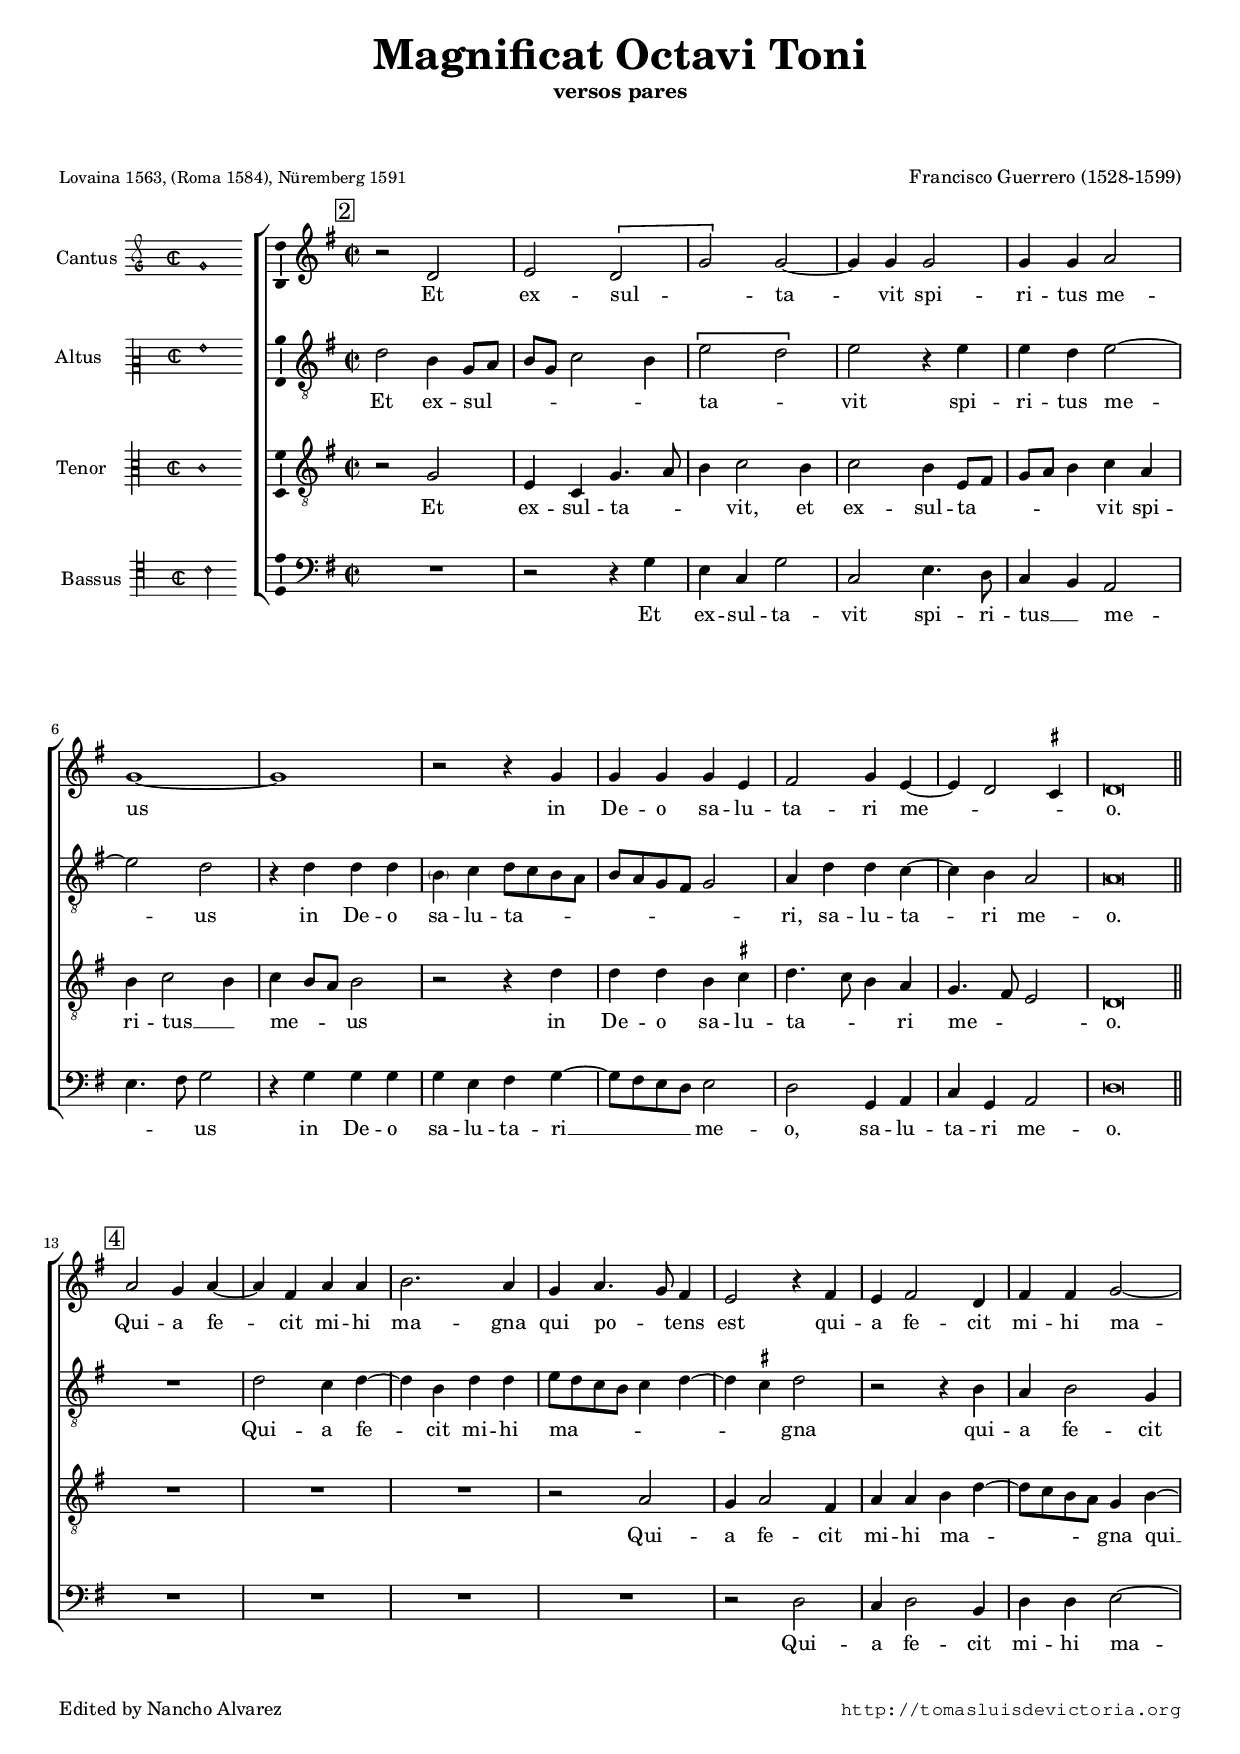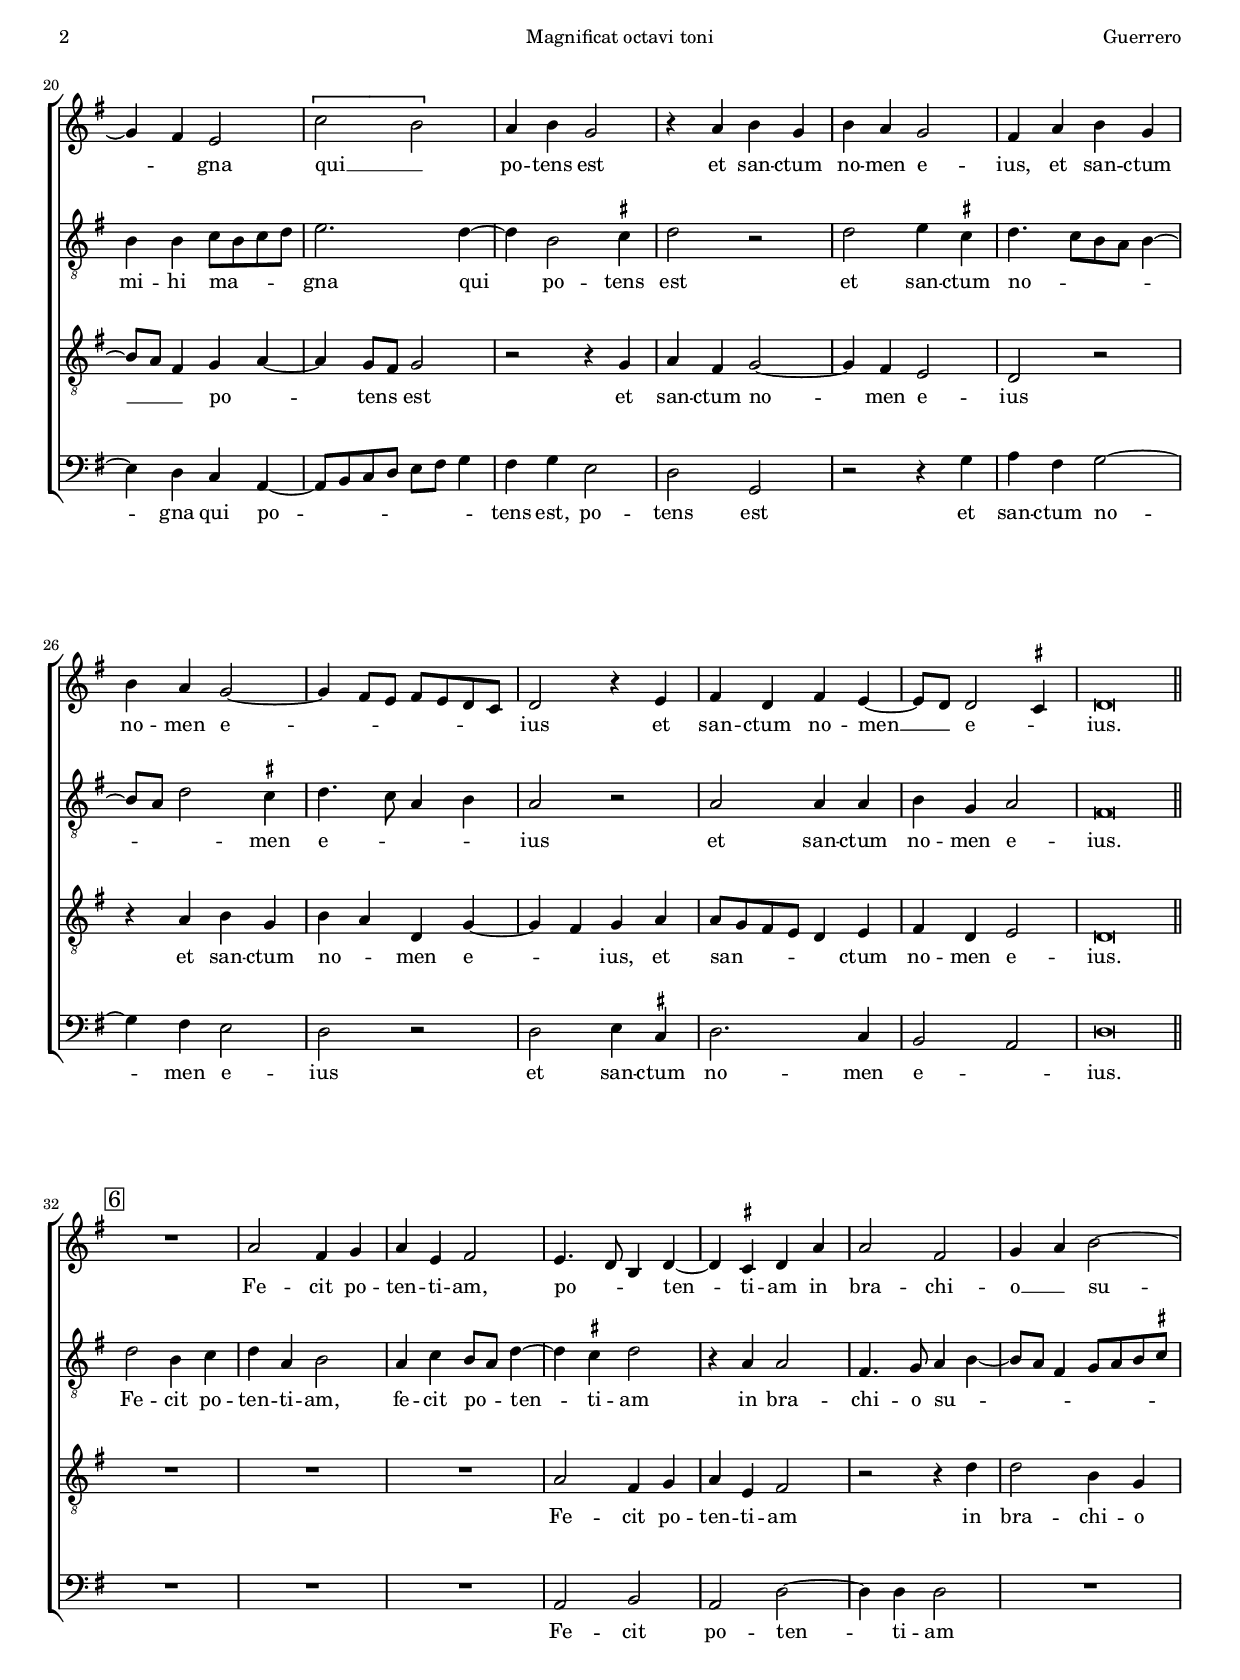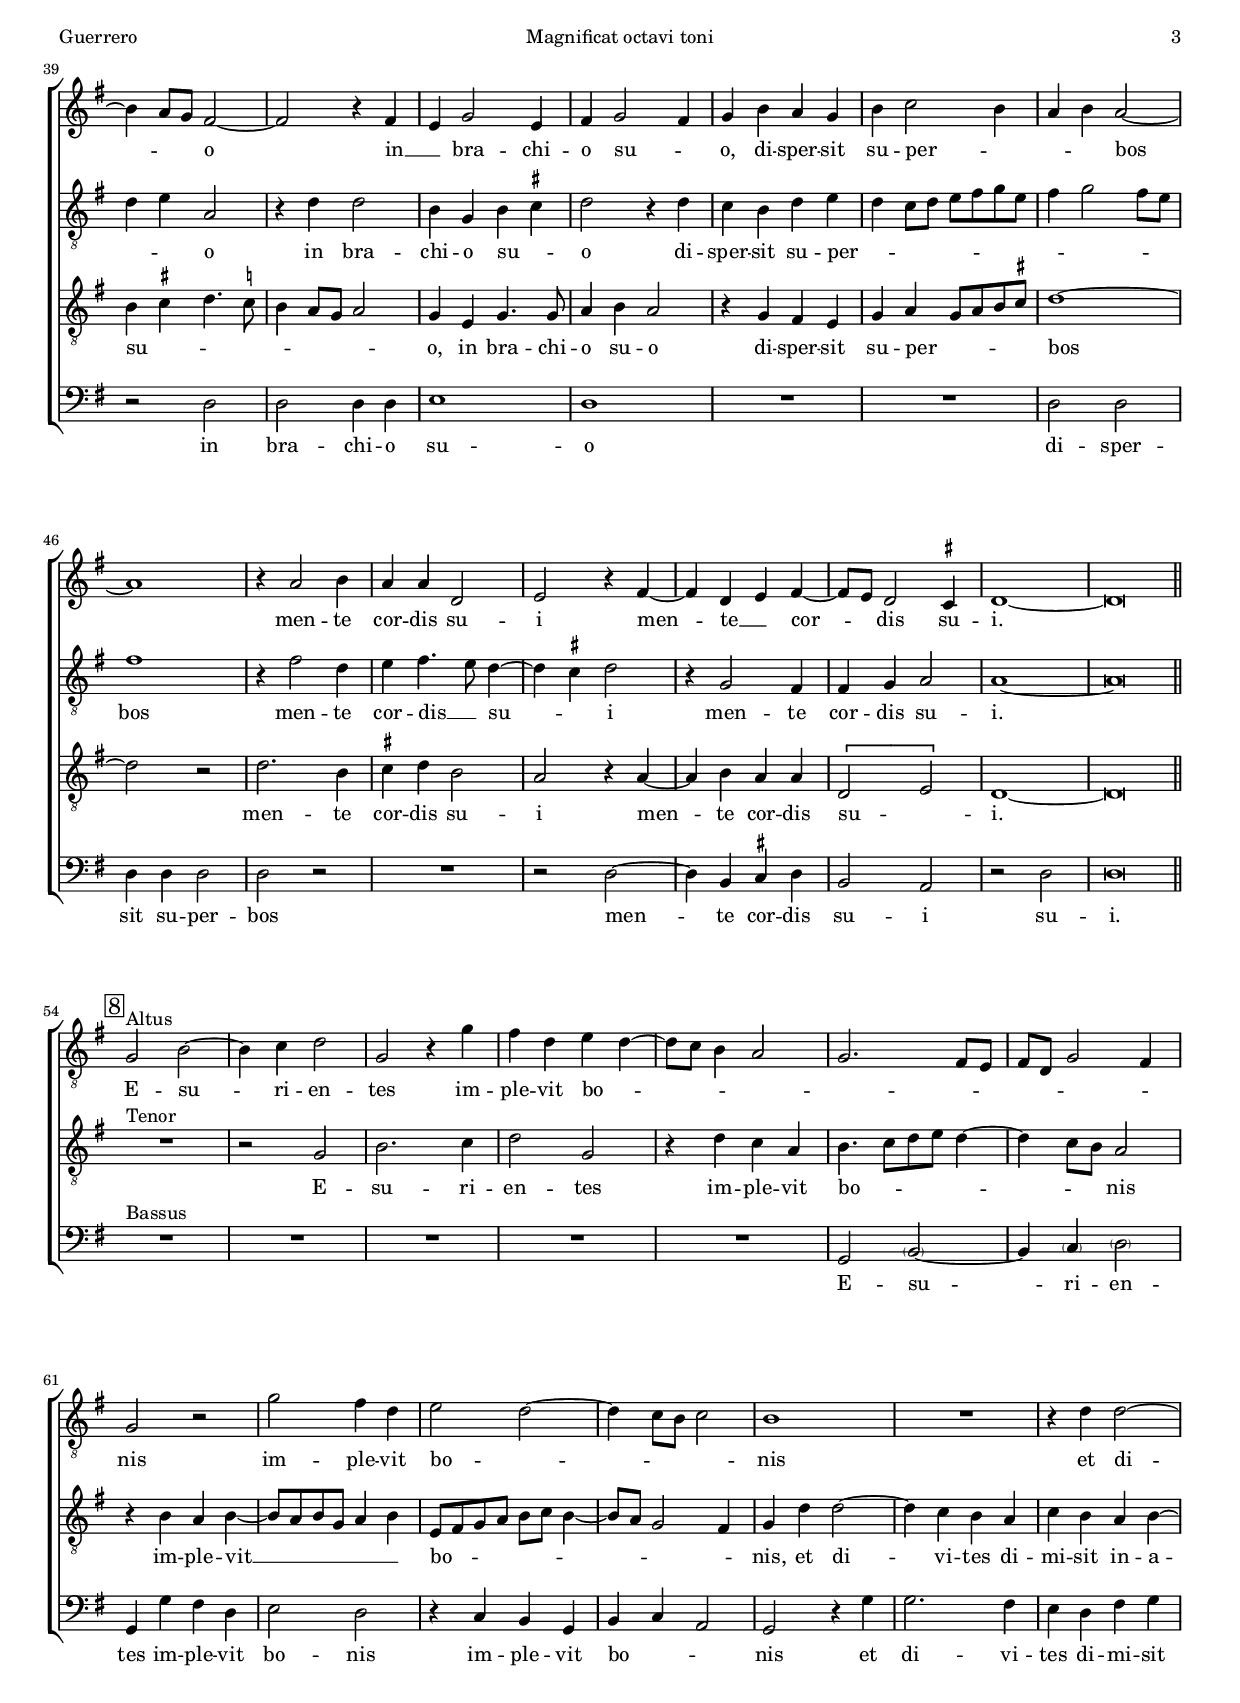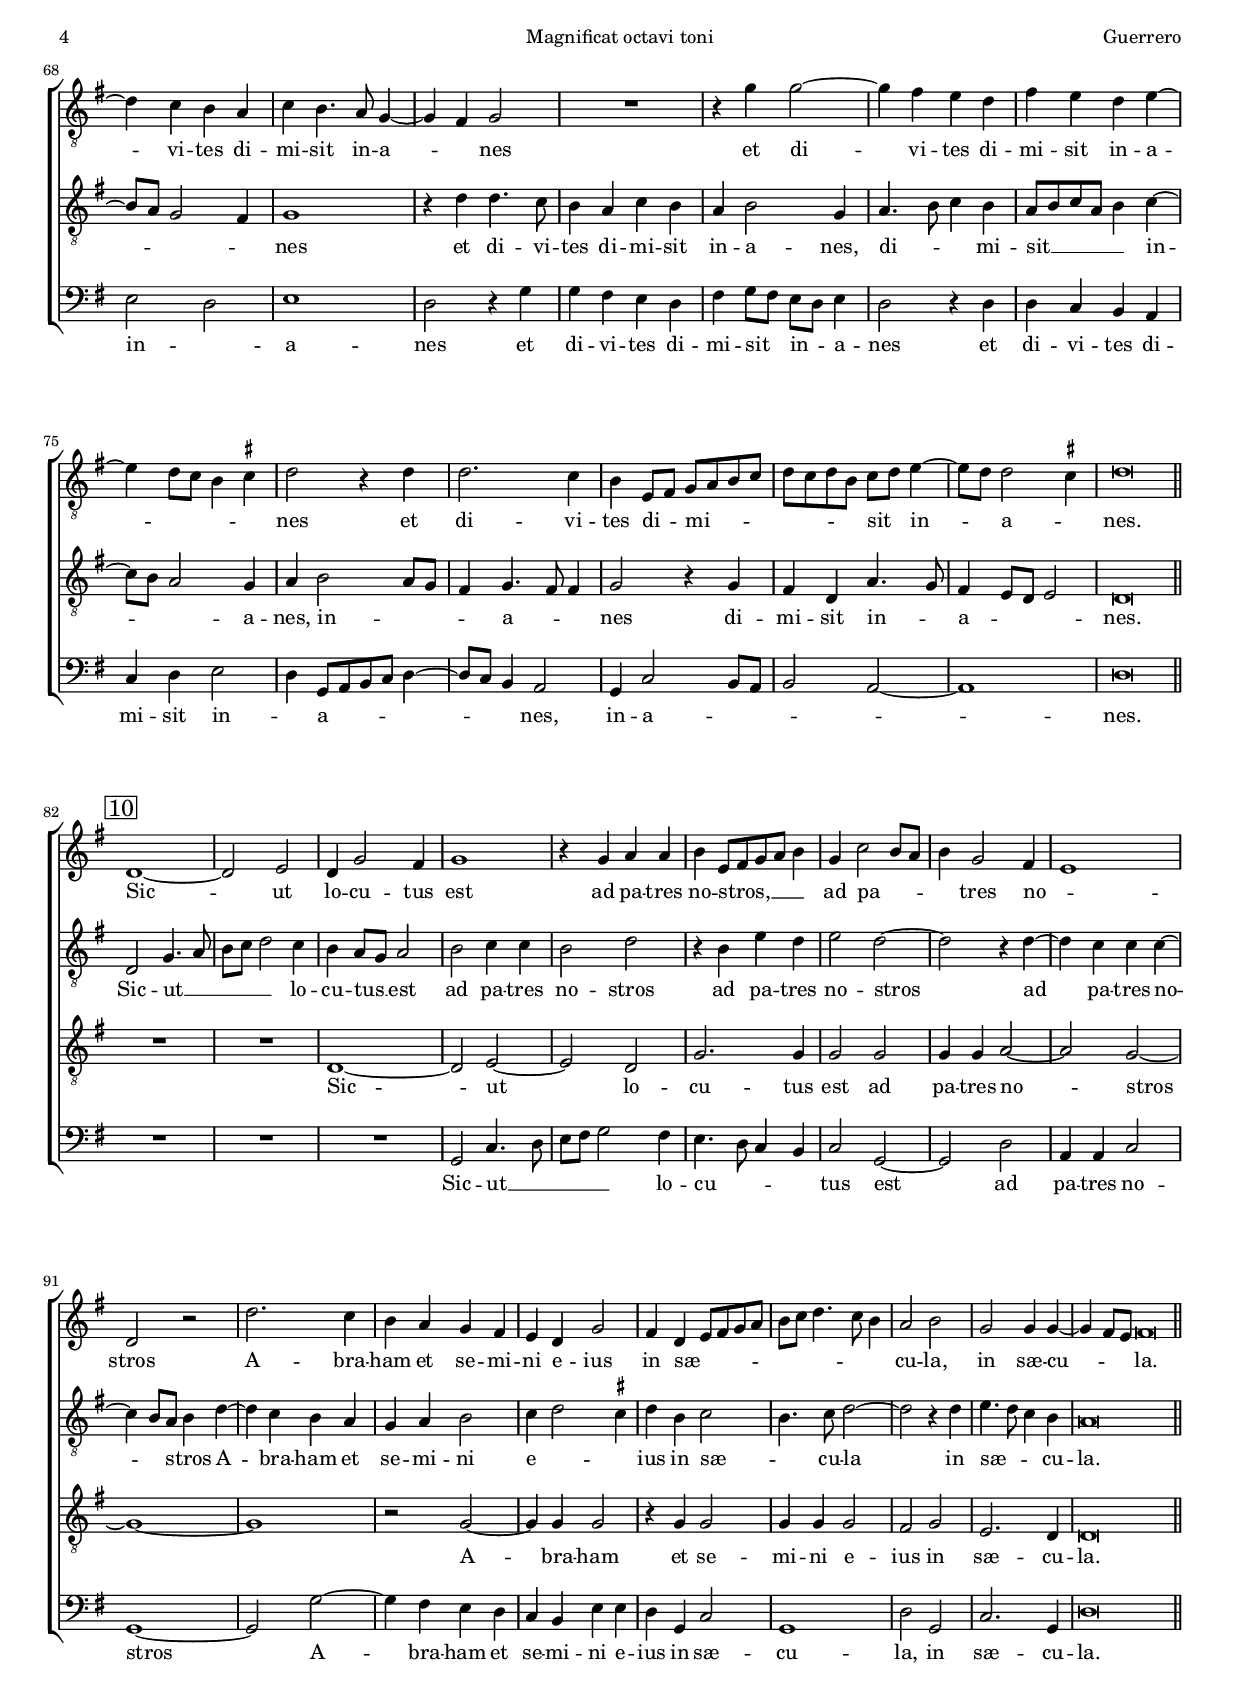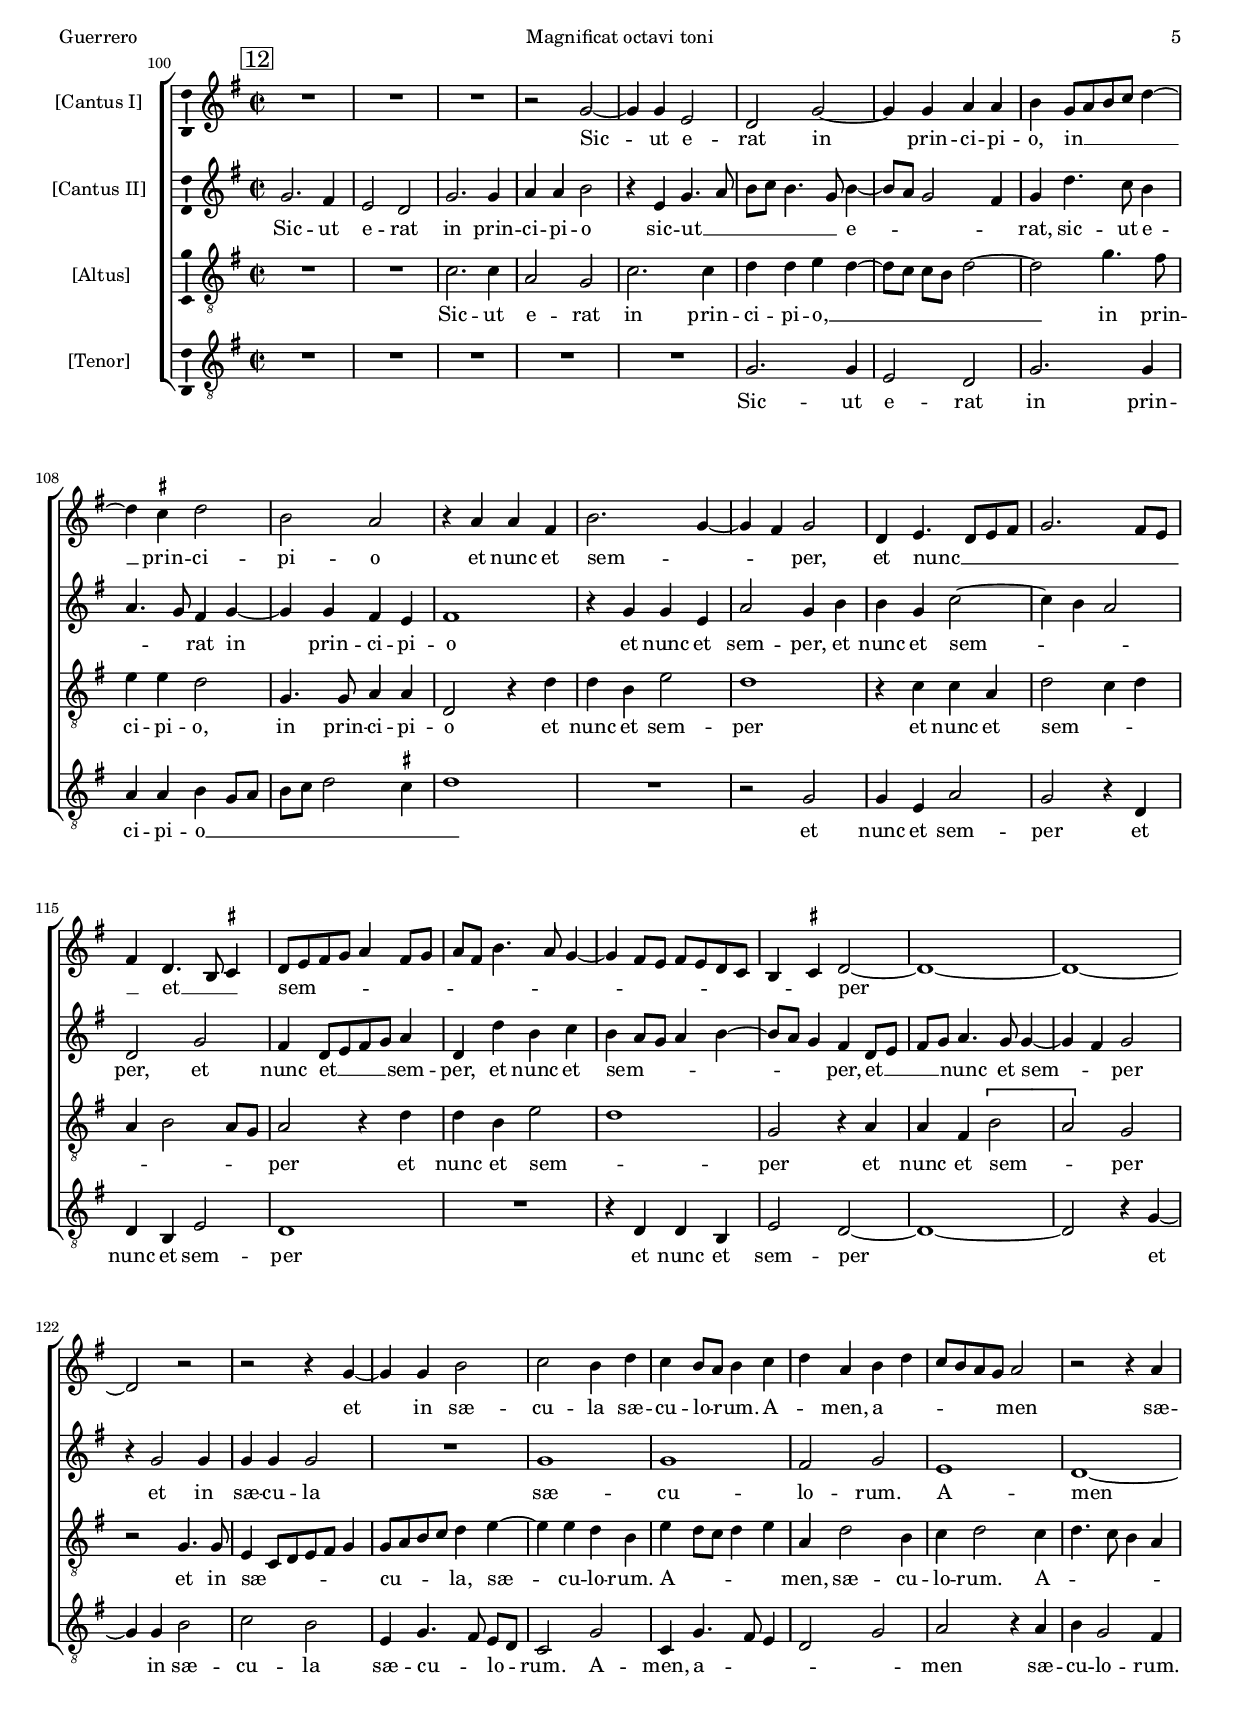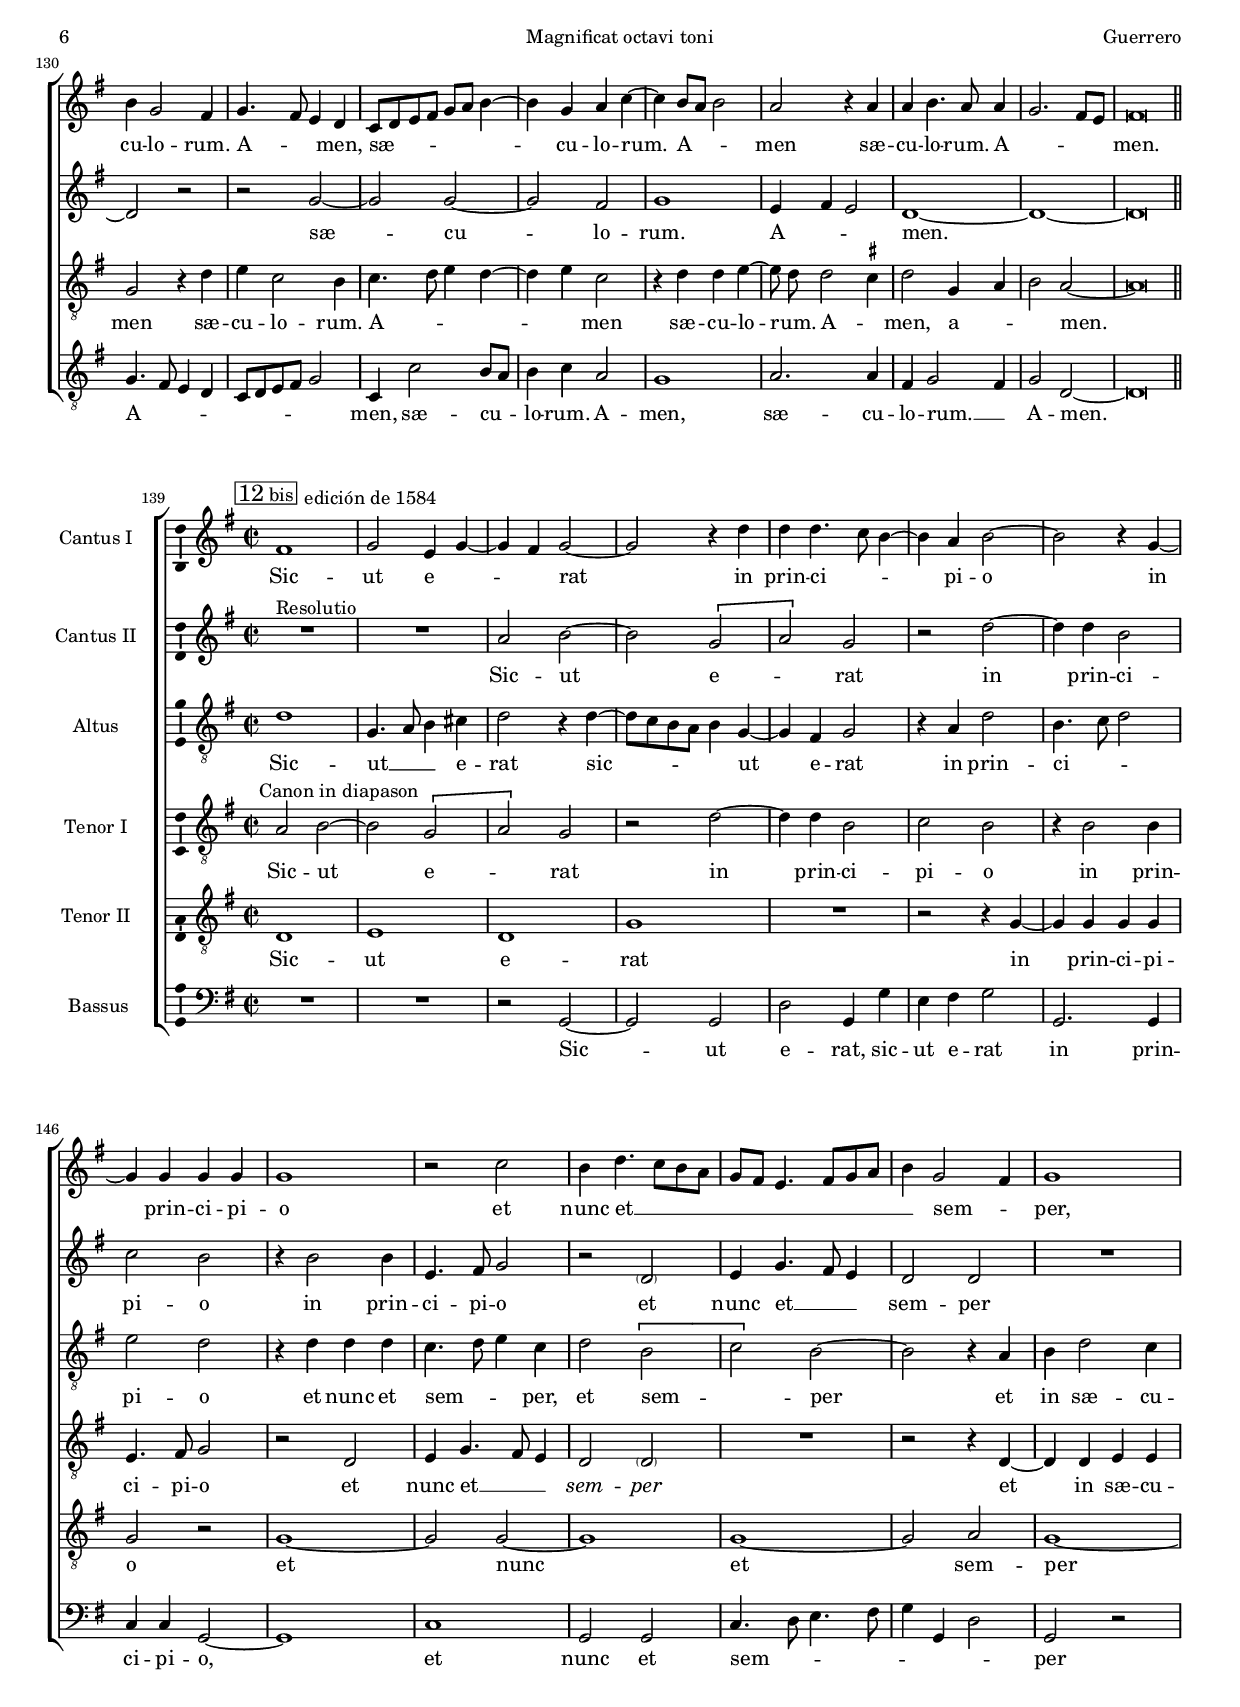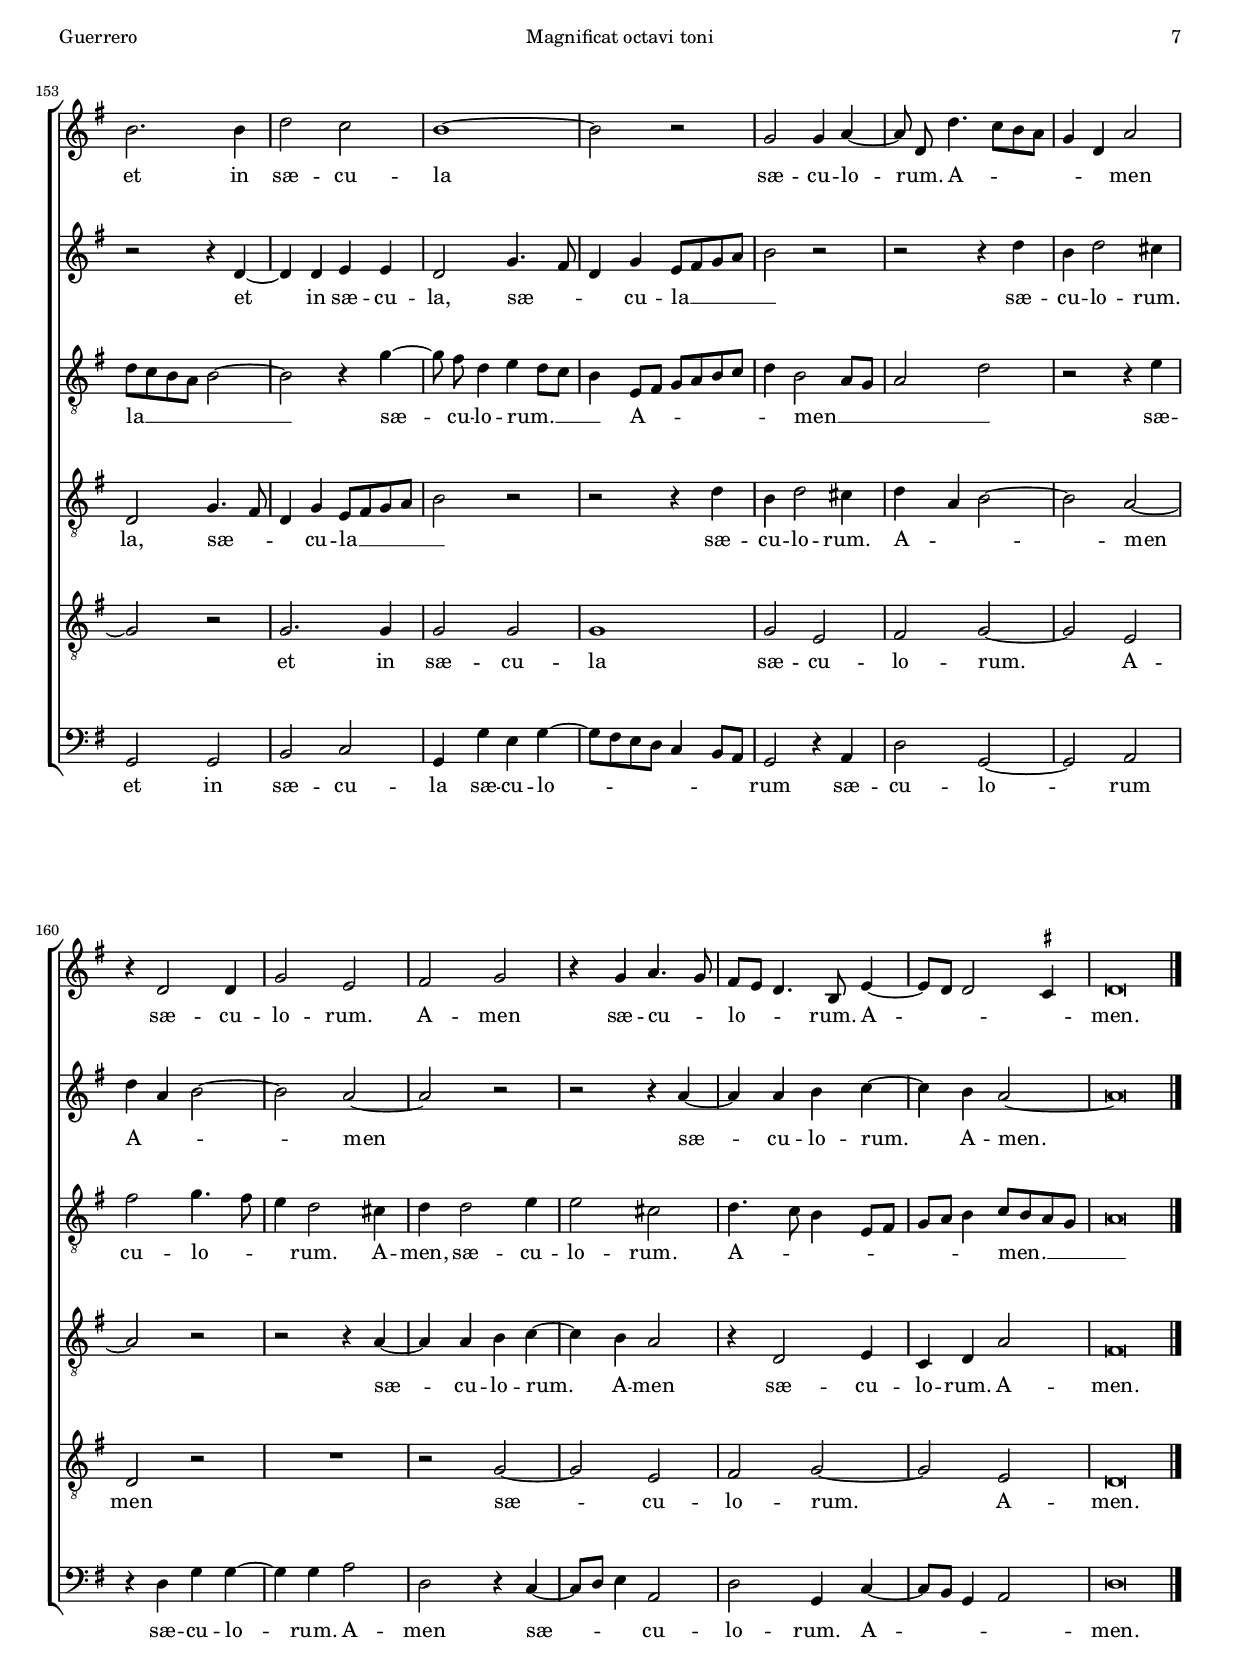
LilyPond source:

\version "2.18.0"

#(set-default-paper-size "a4")
#(set-global-staff-size 16.3)
#(ly:set-option 'point-and-click #f)
%mobile -s13.5 -i2.8 -ball

italicas=\override LyricText.font-shape = #'italic
rectas=\override LyricText.font-shape = #'upright
ss=\once \set suggestAccidentals = ##t
incipitwidth = 20
mt=#(define-music-function (parser location offset) (number?) ; move lyric text
      #{ \once \override LyricText.X-offset = -$offset #})

htitle="Magnificat octavi toni"
hcomposer="Guerrero"

\header {
	title=\markup{\fontsize #3 "Magnificat Octavi Toni"}
	subtitle="versos pares"
	subsubtitle=\markup{\null \vspace #2 }
	composer="Francisco Guerrero (1528-1599)"
        pdfauthor=\composer
	%opus="(-)"
	poet=\markup{\smaller "Lovaina 1563, (Roma 1584), Nüremberg 1591"} % en 1584 solo está el verso 12
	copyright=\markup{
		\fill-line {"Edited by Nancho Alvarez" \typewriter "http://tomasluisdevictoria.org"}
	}
%	tagline=""
}


global={\key c \major \time 2/2
	\mark \markup{\box 2} \skip 1*12 \bar "||" \break
	\mark \markup{\box 4} \skip 1*19 \bar "||" \break
	\mark \markup{\box 6} \skip 1*22 \bar "||" \break
	\mark \markup{\box 8} \skip 1*28 \bar "||" \break
	\mark \markup{\box 10} \skip 1*18 \bar "||" \pageBreak } 


cantus=\relative c''{
	r2 g
	a \[g 
	c\] c ~
	c4 c c2
	c4 c d2
	c1 ~
	c
	r2 r4 c
	c c c a
	b2 c4 a ~
	a g2 \ss fis4
	g\breve*1/2
	d'2 c4 d ~
	d b d d
	e2. d4
	c4 d4. c8 b4
	a2 r4 b
	a b2 g4
	b b c2 ~
	c4 b a2
	\[f' e\]
	d4 e c2
	r4 d e c
	e d c2
	b4 d e c
	e d c2 ~
	c4 b8 a b a g f
	g2 r4 a
	b g b a ~
	a8 g g2 \ss fis4
	g\breve*1/2
	R1
	d'2 b4 c
	d a b2
	a4. g8 e4 g ~
	g \ss fis g d' 
	d2 b
	c4 d e2 ~
	e4 d8 c b2 ~
	b r4 b 
	a c2 a4
	b4 c2 b4
	c e d c
	e f2 e4
	d e d2 ~
	d1
	r4 d2 e4
	d d g,2
	a r4 b ~
	b g a b ~
	b8 a g2 \ss fis4 g1 ~
	g\breve*1/2
	R1*28
	g1 ~
	g2 a
	g4 c2 b4
	c1
	r4 c d d
	e4 a,8[ b c d] e4
	c f2 e8 d e4 c2 b4
	a1
	g2 r
	g'2. f4
	e d c b
	a g c2
	b4 g a8 b c d 
	e f g4. f8 e4
	d2 e
	c c4 c ~
	c b8 a b\breve*1/4
}

altus=\relative c''{
	g2 e4 c8 d
	e c f2 e4
	\[a2 g\]
	a2 r4 a
	a g a2 ~
	a g
	r4 g g g 
	\parenthesize e f g8 f e d %? d
	e d c b c2
	d4 g g f ~
	f e d2
	d\breve*1/2
	R1
	g2 f4 g ~
	g e g g
	a8 g f e f4 g ~
	g \ss fis4 g2
	r2 r4 e
	d e2 c4
	e4 e f8 e f g
	a2. g4 ~
	g e2 \ss fis4
	g2 r
	g2 a4 \ss fis 
	g4. f8[ e d] e4 ~
	e8 d g2 \ss fis4
	g4. f8 d4 e
	d2 r
	d d4 d
	e c d2 
	b\breve*1/2
	g'2 e4 f
	g d e2
	d4 f e8 d g4 ~
	g \ss fis g2
	r4 d d2
	b4. c8 d4 e ~
	e8 d b4 c8 d e \ss fis
	g4 a d,2
	r4 g g2
	e4 c e \ss fis
	g2 r4 g
	f e g a
	g4 f8 g a b c a
	b4 c2 b8 a
	b1
	r4 b2 g4
	a b4. a8 g4 ~
	g \ss fis4 g2
	r4 c,2 b4
	b c d2
	d1 ~
	d\breve*1/2
	\once \override Score.TextScript.padding = #0.8
	s4*0^\markup{"Altus"}
	c2 e ~
	e4 f g2
	c,2 r4 c'
	b g a g ~
	g8 f e4 d2
	c2. b8 a
	b g c2 b4
	c2 r
	c' b4 g
	a2 g ~
	g4 f8 e f2
	e1
	R1
	r4 g g2 ~
	g4 f e d
	f e4. d8 c4 ~
	c b c2
	R1
	r4 c' c2 ~
	c4 b a g
	b a g a ~
	a g8 f e4 \ss fis4
	g2 r4 g
	g2. f4
	e4 a,8 b c d e f
	g f g e f g a4 ~
	a8 g g2 \ss fis4
	g\breve*1/2
	g,2 c4. d8
	e f g2 f4
	e d8 c d2
	e f4 f
	e2 g
	r4 e a g
	a2 g ~
	g r4 g ~
	g f f f ~
	f e8 d e4 g ~
	g f e d
	c d e2
	f4 g2 \ss fis4
	g4 e f2
	e4. f8 g2 ~
	g r4 g
	a4. g8 f4 e
	d\breve*1/2
}

tenor=\relative c'{
	r2 c
	a4 f c'4. d8
	e4 f2 e4
	f2 e4 a,8 b
	c d e4 f d
	e f2 e4
	f e8 d e2
	r2 r4 g
	g g e \ss fis
	g4. f8 e4 d
	c4. b8 a2
	g\breve*1/2
	R1*3
	r2 d'2
	c4 d2 b4
	d d e g ~
	g8 f e d c4 e ~
	e8 d b4 c d ~
	d c8 b c2
	r2 r4 c
	d b c2 ~
	c4 b a2
	g r
	r4 d'e c
	e d g, c ~
	c b c d
	d8 c b a g4 a
	b g a2
	g\breve*1/2
	R1*3
	d'2 b4 c
	d a b2
	r2 r4 g'
	g2 e4 c
	e \ss fis g4. \ss f8
	e4 d8 c d2
	c4 a c4. c8
	d4 e d2
	r4 c b a
	c4 d c8 d e \ss fis
	g1 ~
	g2 r
	g2. e4
	\ss fis4 g e2
	d2 r4 d ~
	d e d d
	\[g,2 a\]
	g1 ~
	g\breve*1/2
	s4*0^\markup{"Tenor"}
	R1
	r2c
	e2. f4
	g2 c,
	r4 g' f d
	e4. f8[ g a] g4 ~
	g f8 e d2
	r4 e d e ~
	e8 d e c d4 e
	a,8 b c d e f e4 ~
	e8 d c2 b4
	c4 g' g2 ~
	g4 f e d
	f e d e ~
	e8 d c2 b4
	c1
	r4 g' g4. f8
	e4 d f e
	d e2 c4
	d4. e8 f4 e
	d8 e f d e4 f ~
	f8 e d2 c4
	d4 e2 d8 c
	b4 c4. b8 b4
	c2 r4 c
	b g d'4. c8
	b4 a8 g a2
	g\breve*1/2
	R1*2
	g1 ~
	g2 a ~
	a g
	c2. c4
	c2 c
	c4 c d2 ~
	d c ~
	c1 ~
	c
	r2 c ~
	c4 c c2
	r4 c c2
	c4 c c2
	b2 c
	a2. g4
	g\breve*1/2
}

bassus=\relative c'{
	R1
	r2 r4 c
	a f c'2
	f, a4. g8
	f4 e d2
	a'4. b8 c2
	r4 c c c
	c a b c ~
	c8 b a g a2
	g c,4 d
	f c d2
	g\breve*1/2
	R1*4
	r2 g
	f4 g2 e4
	g4 g a2 ~
	a4 g f d ~
	d8 e f g a b c4
	b4 c a2
	g c,
	r2 r4 c'
	d b c2 ~
	c4 b a2
	g r
	g2 a4 \ss fis4
	g2. f4
	e2 d
	g\breve*1/2
	R1*3
	d2 e
	d g ~
	g4 g g2
	R1
	r2 g
	g2 g4 g
	a1
	g
	R1*2
	g2 g
	g4 g g2
	g r
	R1
	r2 g ~
	g4 e \ss fis g
	e2 d
	r2 g
	g\breve*1/2
	s4*0^\markup{"Bassus"}
	R1*5
	c,2 \parenthesize e ~ %? f ~
	e4 \parenthesize f4 \parenthesize g2 %? f4 g4 a2
	c,4 c' b g
	a2 g
	r4 f e c
	e f d2
	c r4 c'
	c2. b4
	a g b c
	a2 g
	a1
	g2 r4 c
	c b a g
	b c8 b a g a4
	g2 r4 g
	g4 f e d
	f g a2
	g4 c,8[ d e f] g4 ~
	g8 f e4 d2
	c4 f2 e8 d
	e2 d ~
	d1
	g\breve*1/2
	R1*3
	c,2 f4. g8
	a8 b c2 b4
	a4. g8 f4 e
	f2 c ~
	c g'
	d4 d f2
	c1 ~
	c2 c'2 ~
	c4 b a g 
	f e a a
	g c, f2
	c1
	g'2 c,
	f2. c4
	g'\breve*1/2
}

textocantus=\lyricmode{
Et ex -- sul -- _ ta -- vit spi -- ri -- tus me -- us
in De -- o sa -- lu -- ta -- ri me -- _ _ o.
Qui -- a fe -- cit mi -- hi ma -- gna
qui po -- _ tens est
qui -- a fe -- cit mi -- hi ma -- _ gna
qui __ _ po -- tens est
et san -- ctum no -- men e -- ius,
et san -- ctum no -- men e -- _ _ _ _ _ _ ius
et san -- ctum no -- men __ _ e -- _ ius.
Fe -- cit po -- ten -- ti -- am,
po -- _ _ ten -- ti -- am in bra -- chi -- o __ _ su -- _ _ o
in __ _ bra -- chi -- o su -- _ o,
di -- sper -- sit su -- per -- _ _ _ bos
men -- te cor -- dis su -- i
men -- te __ _ cor -- _ dis su -- i.
Sic -- ut lo -- cu -- tus est
ad pa -- tres no -- stros, __ _ _ _ _
ad pa -- _ _ _ tres no -- _ stros
A -- bra -- ham et se -- mi -- ni e -- ius
in sæ -- _ _ _ _ _ _ _ _ _ cu -- la,
in sæ -- cu -- _ _ la.
}

textoaltus=\lyricmode{
Et ex -- sul -- _ _ _ _ _ ta -- _ vit
spi -- ri -- tus me -- us
in De -- o sa -- lu -- ta -- _ _ _ _ _ _ _ _ ri,
sa -- lu -- ta -- ri me -- o.
Qui -- a fe -- cit mi -- hi ma -- _ _ _ _ _ _ gna
qui -- a fe -- cit mi -- hi ma -- _ _ _ gna
qui po -- tens est
et san -- ctum no -- _ _ _ _ _ _ men e -- _ _ _ ius
et san -- ctum no -- men e -- ius.
Fe -- cit po -- ten -- ti -- am,
fe -- cit po -- _ ten -- ti -- am
in bra -- chi -- o su -- _ _ _ _ _ _ _ _ _ o
in bra -- chi -- o su -- _ o
di -- sper -- sit su -- per -- _ _ _ _ _ _ _ _ _ _ _ bos
men -- te cor -- dis __ _ su -- _ i
men -- te cor -- dis su -- i.
E -- su -- ri -- en -- tes
im -- ple -- vit bo -- _ _ _ _ _ _ _ _ _ _ _ nis
im -- ple -- vit bo -- _ _ _ _ nis
et di -- vi -- tes di -- mi -- sit in -- a -- _ nes
et di -- vi -- tes di -- mi -- sit in -- a -- _ _ _ _ nes
et di -- vi -- tes di -- _ mi -- _ _ _ _ _ _ _ sit _ in -- _ a -- _ nes.
Sic -- ut __ _ _ _ _ lo -- cu -- tus __ _ est
ad pa -- tres no -- stros
ad pa -- tres no -- stros
ad pa -- tres no -- _ _ stros
A -- bra -- ham et se -- mi -- ni
e -- _ _ ius
in sæ -- _ cu -- la
in sæ -- _ _ cu -- la.
}

textotenor=\lyricmode{
Et ex -- sul -- ta -- _ _ vit,
et ex -- sul -- ta -- _ _ _ _ vit spi -- ri -- tus __ _ me -- _ _ us
in De -- o sa -- lu -- ta -- _ _ ri me -- _ _ o.
Qui -- a fe -- cit mi -- hi ma -- _ _ _ _ gna qui __ _ _ po -- _ \mt #.7 tens _ est
et san -- ctum no -- men e -- ius
et san -- ctum no -- _ men e -- _ ius,
et san -- _ _ _ _ ctum no -- men e -- ius.
Fe -- cit po -- ten -- ti -- am
in bra -- chi -- o su -- _ _ _ _ _ _ _ o,
in bra -- chi -- o su -- o
di -- sper -- sit su -- per -- _ _ _ _ bos
men -- te cor -- dis su -- i
men -- te cor -- dis su -- _ i.
E -- su -- ri -- en -- tes
im -- ple -- vit bo -- _ _ _ _ _ _ nis
im -- ple -- vit __ _ _ _ _ _ bo -- _ _ _ _ _ _ _ _ _ nis,
et di -- vi -- tes di -- mi -- sit in -- a -- _ _ _ nes
et di -- vi -- tes di -- mi -- sit in -- a -- nes,
di -- _ _ mi -- sit __ _ _ _ _ in -- _ _ a -- nes,
in -- _ _ _ a -- _ _ nes
di -- mi -- sit in -- _ a -- _ _ _ nes.
Sic -- ut lo -- cu -- tus est ad pa -- tres no -- stros
A -- bra -- ham et se -- mi -- ni e -- ius in sæ -- cu -- la.
}

textobassus=\lyricmode{
Et ex -- sul -- ta -- vit spi -- ri -- tus __ _ me -- _ _ us
in De -- o sa -- lu -- ta -- ri __ _ _ _ me -- o,
sa -- lu -- ta -- ri me -- o.
Qui -- a fe -- cit mi -- hi ma -- gna qui po -- _ _ _ _ _ _ tens est,
po -- tens est
et san -- ctum no -- men e -- ius
et san -- ctum no -- men e -- _ ius.
Fe -- cit po -- ten -- ti -- am
in bra -- chi -- o su -- o
di -- sper -- sit su -- per -- bos
men -- te cor -- dis su -- i
su -- i.
E -- su -- ri -- en -- tes im -- ple -- vit bo -- nis
im -- ple -- vit bo -- _ _ nis
et di -- vi -- tes di -- mi -- sit in -- _ a -- nes
et di -- vi -- tes di -- mi -- sit _ in -- _ a -- nes
et di -- vi -- tes di -- mi -- sit in -- _ a -- _ _ _ _ _ _ nes,
in -- a -- _ _ _ _ nes.
Sic -- ut __ _ _ _ _ lo -- cu -- _ _ _ tus est
ad pa -- tres no -- stros
A -- bra -- ham et se -- mi -- ni e -- ius
in sæ -- cu -- la,
in sæ -- cu -- la.
}

incipitcantus=\markup{
	\score{
		{ 
		\set Staff.instrumentName="Cantus "
		\override NoteHead.style = #'neomensural
		\override Rest.style = #'neomensural
		\override Staff.TimeSignature.style = #'neomensural
		\cadenzaOn 
		\clef "petrucci-g"
		\key c \major
		\time 2/2
		g'1
		} 
	\layout {
		\context {\Voice
			\remove Ligature_bracket_engraver
			\consists Mensural_ligature_engraver
		}
		line-width=\incipitwidth
		indent = 0
	}
	}
}


incipitaltus=\markup{
	\score{
		{ 
		\set Staff.instrumentName="Altus    "
		\override NoteHead.style = #'neomensural
		\override Rest.style = #'neomensural
		\override Staff.TimeSignature.style = #'neomensural
		\cadenzaOn 
		\clef "petrucci-c2"
		\key c \major
		\time 2/2
		g'1
		} 
	\layout {
		\context {\Voice
			\remove Ligature_bracket_engraver
			\consists Mensural_ligature_engraver
		}
		line-width=\incipitwidth
		indent = 0
	}
	}
}

incipittenor=\markup{
	\score{
		{ 
		\set Staff.instrumentName="Tenor   "
		\override NoteHead.style = #'neomensural 
		\override Rest.style = #'neomensural
		\override Staff.TimeSignature.style = #'neomensural
		\cadenzaOn 
		\clef "petrucci-c3"
		\key c \major
		\time 2/2
		c'1
		} 
	\layout {
		\context {\Voice
			\remove Ligature_bracket_engraver
			\consists Mensural_ligature_engraver
		}
		line-width=\incipitwidth
		indent=0
	}
	}
}

incipitbassus=\markup{
	\score{
		{ 
		\set Staff.instrumentName="Bassus "
		\override NoteHead.style = #'neomensural 
		\override Rest.style = #'neomensural
		\override Staff.TimeSignature.style = #'neomensural
		\cadenzaOn 
		\clef "petrucci-c4"
		\key c \major
		\time 2/2
		c'2
		} 
	\layout {
		\context {\Voice
			\remove Ligature_bracket_engraver
			\consists Mensural_ligature_engraver
		}
		line-width=\incipitwidth
		indent=0
	}
	}
}



\score {\transpose c' g{
\new ChoirStaff<<

	\new Staff <<\global
	\new Voice="v1" {
		\set Staff.instrumentName=\incipitcantus
		\clef "treble"
		\cantus }
	\new Lyrics \lyricsto "v1" {\textocantus }
	>>

	\new Staff <<\global
	\new Voice="v2" {
		\set Staff.instrumentName=\incipitaltus
		\clef "G_8"
		\altus }
	\new Lyrics \lyricsto "v2" {\textoaltus }
	>>
	
	\new Staff <<\global
	\new Voice="v3" {
		\set Staff.instrumentName=\incipittenor
		\clef "G_8"
		\tenor }
	\new Lyrics \lyricsto "v3" {\textotenor }
	>>

	\new Staff <<\global
	\new Voice="v4" {
		\set Staff.instrumentName=\incipitbassus
		\clef "bass"
		\bassus }
	\new Lyrics \lyricsto "v4" {\textobassus }
	>>
	
>>

	}%transpose

\layout{ 
	\context {\Lyrics 
		\override VerticalAxisGroup.minimum-Y-extent = #'(-0.0 . 0.0) 
		%\override LyricText.font-size = #1.2
		\override LyricHyphen.minimum-distance = #0.33
	}
	\context {\Score 
		\override BarNumber.padding = #2 
	}
	\context {\Voice 
		%melismaBusyProperties = #'() 
	}
	\context { \Staff \RemoveEmptyStaves }
	\context {\Staff 
		\override VerticalAxisGroup.staff-staff-spacing =
			#'((basic-distance . 11) (minimum-distance . 0) (padding . 1))
		\consists Ambitus_engraver 
		\override LigatureBracket.padding = #1
	}
}

%\midi {}

}

%%%%%%%%%%%%%%%%%%%%%%%%%%%%%%%%%%%%%%%%%%%%%%%%%%%%%%%%%%%%%%%


global={\key c \major \time 2/2
	\mark \markup{\box 12} \skip 1*39 \bar "||"} 


cantus=\relative c''{
	\set Score.currentBarNumber = #100 \bar ""
	R1*3
	r2 c ~
	c4 c a2
	g c ~
	c4 c d d
	e4 c8[ d e f] g4 ~
	g4 \ss fis4 g2
	e d
	r4 d d b
	e2. c4 ~
	c b c2
	g4 a4. g8 a b
	c2. b8 a
	b4 g4. e8 \ss fis4
	g8 a b c d4 b8 c
	d b e4. d8 c4 ~
	c b8 a b a g f
	e4 \ss fis g2 ~
	g1 ~
	g ~
	g2 r
	r2 r4 c ~
	c c e2
	f2 e4 g
	f4 e8 d e4 f
	g d e g
	f8 e d c d2
	r2 r4 d
	e c2 b4
	c4. b8 a4 g
	f8 g a b c d e4 ~
	e c d f ~
	f e8 d e2
	d2 r4 d
	d e4. d8 d4
	c2. b8 a 
	b\breve*1/2
}

altus=\relative c''{
	c2. b4
	a2 g
	c2. c4
	d d e2
	r4 a, c4. d8 
	e8 f e4. c8 e4 ~
	e8 d c2 b4
	c4 g'4. f8 e4
	d4. c8 b4 c ~
	c c b a
	b1
	r4 c c a
	d2 c4 e
	e c f2 ~
	f4 e d2
	g, c
	b4 g8[ a b c] d4
	g, g'e f
	e d8 c d4 e ~
	e8 d c4 b g8 a 
	b c d4. c8 c4 ~
	c b c2
	r4 c2 c4
	c c c2
	R1
	c1
	c
	b2 c
	a1
	g1 ~
	g2 r
	r c ~
	c c ~
	c b 
	c1
	a4 b a2
	g1 ~
	g ~
	g\breve*1/2
}

tenor=\relative c'{
	R1*2
	f2. f4
	d2 c
	f2. f4
	g4 g a g ~
	g8[ f] f[ e] g2 ~
	g2 c4. b8
	a4 a g2
	c,4. c8 d4 d
	g,2 r4 g'
	g4 e a2
	g1
	r4 f f d
	g2 f4 g
	d4 e2 d8 c
	d2 r4 g
	g e a2
	g1
	c,2 r4 d
	d b \[e2
	d\] c
	r2 c4. c8
	a4 f8[ g a b] c4
	c8 d e f g4 a ~
	a a g e
	a g8 f g4 a
	d,4 g2 e4
	f4 g2 f4
	g4. f8 e4 d
	c2 r4 g'
	a4 f2 e4
	f4. g8 a4 g ~
	g a f2
	r4 g g a ~
	a8 \noBeam g g2 \ss fis4
	g2 c,4 d
	e2 d ~
	d\breve*1/2
}

bassus=\relative c'{
	R1*5
	c2. c4
	a2 g
	c2. c4
	d d e c8 d 
	e f g2 \ss fis4
	g1
	R1
	r2 c,
	c4 a d2
	c r4 g
	g e a2
	g1
	R1
	r4 g g e
	a2 g ~
	g1 ~
	g2 r4 c ~
	c c e2
	f2 e
	a,4 c4. b8 a[ g]
	f2 c'
	f,4 c'4. b8 a4
	g2 c
	d r4 d
	e c2 b4
	c4. b8 a4 g
	f8 g a b c2
	f,4 f'2 e8 d
	e4 f d2
	c1
	d2. d4
	b4 c2 b4
	c2 g ~
	g\breve*1/2
}

textocantus=\lyricmode{
Sic -- ut e -- rat in prin -- ci -- pi -- o,
in __ _ _ _ _ prin -- ci -- pi -- o
et nunc et sem -- _ _ per,
et nunc __ _ _ _ _ _ _ _ et __ _ _ sem -- _ _ _ _ _ _ _ _ _ _ _ _ _ _ _ _ _ _ _ per
et in sæ -- cu -- la sæ -- cu -- lo -- _ rum.
A -- _ men,
a -- _ _ _ _ _ men
sæ -- cu -- lo -- rum.
A -- _ _ men,
sæ -- _ _ _ _ _ _ cu -- lo -- rum. 
A -- _ _ men
sæ -- cu -- lo -- rum. A -- _ _ _ men.
}

textoaltus=\lyricmode{
Sic -- ut e -- rat in prin -- ci -- pi -- o
sic -- ut __ _ _ _ _ _ e -- _ _ _ rat,
sic -- ut e -- _ _ rat in prin -- ci -- pi -- o
et nunc et sem -- per,
et nunc et sem -- _ _ per,
et nunc et __ _ _ _ sem -- per,
et nunc et sem -- _ _ _ _ _ _ per,
et __ _ _ _ nunc et sem -- _ per
et in sæ -- cu -- la
sæ -- cu -- lo -- rum.
A -- men
sæ -- cu -- lo -- rum.
A -- _ _ men.
}

textotenor=\lyricmode{
Sic -- ut e -- rat
in prin -- ci -- pi -- o, __ _ _ _ _ _
in prin -- ci -- pi -- o,
in prin -- ci -- pi -- o
et nunc et sem -- per
et nunc et sem -- _ _ _ _ _ _ per
et nunc et sem -- _ per
et nunc et sem -- _ per
et in sæ -- _ _ _ _ _ cu -- _ _ _ la,
sæ -- cu -- lo -- rum.
A -- _ _ _ _ men,
sæ -- cu -- lo -- rum.
A -- _ _ _ _ men
sæ -- cu -- lo -- rum. A -- _ _ _ _ men
sæ -- cu -- lo -- rum. A -- _ men,
a -- _ _ men.
}

textobassus=\lyricmode{
Sic -- ut e -- rat
in prin -- ci -- pi -- o __ _ _ _ _ _ _ _ 
et nunc et sem -- per
et nunc et sem -- per
et nunc et sem -- per
et in sæ -- cu -- la
sæ -- cu -- _ lo -- _ rum.
A -- men,
a -- _ _ _ _ men
sæ -- cu -- lo -- rum.
A -- _ _ _ _ _ _ _ _ men,
sæ -- cu -- _ lo -- rum.
A -- men,
sæ -- cu -- lo -- rum. __ _ 
A -- men.
}


\score {\transpose c' g{
\new ChoirStaff<<

	\new Staff <<\global
	\new Voice="v1" {
		\set Staff.instrumentName="[Cantus I] "
		\clef "treble"
		\cantus }
	\new Lyrics \lyricsto "v1" {\textocantus }
	>>

	\new Staff <<\global
	\new Voice="v2" {
		\set Staff.instrumentName="[Cantus II] "
		\clef "treble"
		\altus }
	\new Lyrics \lyricsto "v2" {\textoaltus }
	>>
	
	\new Staff <<\global
	\new Voice="v3" {
		\set Staff.instrumentName="[Altus]"
		\clef "G_8"
		\tenor }
	\new Lyrics \lyricsto "v3" {\textotenor }
	>>

	\new Staff <<\global
	\new Voice="v4" {
		\set Staff.instrumentName="[Tenor] "
		\clef "G_8"
		\bassus }
	\new Lyrics \lyricsto "v4" {\textobassus }
	>>
	
>>

	}%transpose

\layout{ 
	indent = 1.9\cm
	\context {\Lyrics 
		\override VerticalAxisGroup.minimum-Y-extent = #'(-0.0 . 0.0) 
		%\override LyricText.font-size = #1.2
		\override LyricHyphen.minimum-distance = #0.33
	}
	\context {\Score 
		\override BarNumber.padding = #2 
	}
	\context {\Voice 
		%melismaBusyProperties = #'() 
	}
	%\context { \Staff \RemoveEmptyStaves }
	\context {\Staff 
		\override VerticalAxisGroup.staff-staff-spacing =
			#'((basic-distance . 11) (minimum-distance . 0) (padding . 1))
		\consists Ambitus_engraver 
		\override LigatureBracket.padding = #1
	}
}

%\midi {}

}


%%%%%%%%%%%%%%%%%%%%%%%%%%%%%%%%%%%%%%%%%%%%%%%%%%%%%%%%%%%%%%%%

global={\key c \major \time 2/2
\mark \markup{\box \line{"12" \smaller \smaller "bis"}} \skip 1*28 \bar "|." \break
}	

cantus=\relative c''{
	\set Score.currentBarNumber = #139 \bar ""
	\once \override TextScript.padding = #1.8
	b1^\markup{\hspace #3.4 "edición de 1584"} % en 1584 sólo aparece este número.
	c2 a4 c ~
	c b c2 ~
	c r4 g'
	g g4. f8 e4 ~
	e d e2 ~
	e r4 c ~
	c c c c
	c1
	r2 f
	e4 g4. f8 e d 
	c b a4. b8 c d
	e4 c2 b4
	c1
	e2. e4
	g2 f
	e1 ~
	e2 r
	c2 c4 d ~
	d8 \noBeam g, g'4. f8 e d
	c4 g d'2
	r4 g,2 g4
	c2 a
	b2 c
	r4 c d4. c8
	b8 a g4. e8 a4 ~
	a8 g g2 \ss fis4
	g\breve*1/2
}

cantusdos=\relative c''{
	s4*0^\markup{"Resolutio"}
        R1*2 
	d2 e ~
	e \[c
	d\] c
	r2 g' ~
	g4 g e2
	f e
	r4 e2 e4
	a,4. b8 c2
	r \parenthesize g %? a
	a4 c4. b8 a4
	g2 g
	R1
	r2 r4 g ~
	g g a a 
	g2 c4. b8
	g4 c a8 b c d
	e2 r2
	r r4 g
	e4 g2 fis4
	g d e2 ~
	e d2 ~
	d r
	r2 r4 d ~
	d d e f ~
	f e d2 ~
	d\breve*1/2
}

altus=\relative c''{
	g1
	c,4. d8 e4 fis
	g2 r4 g ~
	g8 f e d e4 c ~
	c b c2
	r4 d g2
	e4. f8 g2
	a g
	r4 g g g
	f4. g8 a4 f
	g2 \[e
	f\] e2 ~
	e r4 d 
	e g2 f4
	g8 f e d
	e2 ~
	e r4 c' ~
	c8 \noBeam b g4 a g8 f
	e4 a,8 b c d e f
	g4 e2 d8 c
	d2 g
	r2 r4 a
	b2 c4. b8 
	a4 g2 fis4
	g4 g2 a4
	a2 fis2
	g4. f8 e4 a,8 b
	c d e4 f8 e d c
	d\breve*1/2
}

tenor=\relative c'{
	\once \override TextScript.X-offset = #-2
	d2^\markup{"Canon in diapason"} e ~
	e \[c
	d\] c
	r g' ~
	g4 g e2
	f2 e
	r4 e2 e4
	a,4. b8 c2
	r2 g
	a4 c4. b8 a4
	g2 \parenthesize g2 %? g1
	R1
	r2 r4 g ~
	g g a a
	g2 c4. b8
	g4 c a8 b c d
	e2 r
	r r4 g
	e4 g2 fis4
	g d e2 ~
	e d ~
	d r 
	r r4 d ~
	d d e f ~
	f e d2
	r4 g,2 a4
	f g d'2
	b\breve*1/2
}

tenordos=\relative c'{
	g1 
	a
	g
	c
	R1
	r2 r4 c ~
	c c c c
	c2 r
	c1 ~
	c2 c ~
	c1
	c1 ~
	c2 d
	c1 ~
	c2 r
	c2. c4
	c2 c
	c1
	c2 a 
	b c ~
	c a
	g r
	R1
	r2 c ~
	c a
	b c ~
	c a
	g\breve*1/2
}

bassus=\relative c{
	R1*2
	r2 c ~
	c c
	g'2 c,4 c'
	a b c2
	c,2. c4
	f f c2 ~
	c1 
	f
	c2 c
	f4. g8 a4. b8
	c4 c, g'2
	c,2 r
	c c
	e f
	c4 c'a c ~
	c8 b a g f4 e8 d
	c2 r4 d
	g2 c, ~
	c d
	r4 g c c ~
	c c d2
	g, r4 f ~
	f8 g a4 d,2
	g c,4 f ~
	f8 e c4 d2
	g\breve*1/2
}

textocantus=\lyricmode{
Sic -- ut e -- _ _ rat
in prin -- ci -- _ _ pi -- o
in prin -- ci -- pi -- o
et nunc et __ _ _ _ _ _ _ _ _ _ _ sem -- _ per,
et in sæ -- cu -- la
sæ -- cu -- lo -- rum.
A -- _ _ _ _ _ men
sæ -- cu -- lo -- rum. A -- men
sæ -- cu -- _ lo -- _ _ rum. A -- _ _ _ men.
}

textocantusdos=\lyricmode{
Sic -- ut e -- _ rat
in prin -- ci -- pi -- o
in prin -- ci -- pi -- o
et nunc et __ _ _ sem -- per
et in sæ -- cu -- la, sæ -- _ _ cu -- la __ _ _ _ _ 
sæ -- cu -- lo -- rum. A -- _ _ men
sæ -- cu -- lo -- rum. A -- men.
}

textoaltus=\lyricmode{
Sic -- ut __ _ _ e -- rat
sic -- _ _ _ _ ut e -- rat
in prin -- ci -- _ _ pi -- o
et nunc et sem -- _ _ per,
et sem -- _ per
et in sæ -- cu -- la __ _ _ _ _ 
sæ -- cu -- lo -- rum. __ _ _ _ 
A -- _ _ _ _ _ _ men __ _ _ _ _ 
sæ -- cu -- lo -- _ _ rum. A -- men,
sæ -- cu -- lo -- rum.
A -- _ _ _ _ _ _ _ men. __ _ _ _ _ 
}

textotenor=\lyricmode{
Sic -- ut e -- _ rat
in prin -- ci -- pi -- o
in prin -- ci -- pi -- o
et nunc et __ _ _ \italicas sem -- per \rectas
et in sæ -- cu -- la, sæ -- _ _ cu -- la __ _ _ _ _ 
sæ -- cu -- lo -- rum. A -- _ _ men
sæ -- cu -- lo -- rum. A -- men
sæ -- cu -- lo -- rum. A -- men.
}

textotenordos=\lyricmode{
Sic -- ut e -- rat 
in prin -- ci -- pi -- o
et nunc
et sem -- per
et in sæ -- cu -- la
sæ -- cu -- lo -- rum. A -- men
sæ -- cu -- lo -- rum. A -- men.
}

textobassus=\lyricmode{
Sic -- ut e -- rat,
sic -- ut e -- rat in prin -- ci -- pi -- o,
et nunc et sem -- _ _ _ _ _ _ per
et in sæ -- cu -- la sæ -- cu -- lo -- _ _ _ _ _ _ rum
sæ -- cu -- lo -- rum
sæ -- cu -- lo -- rum. A -- men
sæ -- _ _ cu -- lo -- rum. A -- _ _ _ men.
}



\score {\transpose c' g{
\new ChoirStaff<<

	\new Staff <<\global
	\new Voice="v1" {
		\set Staff.instrumentName="Cantus I "
		\clef "treble"
		\cantus }
	\new Lyrics \lyricsto "v1" {\textocantus }
	>>

	\new Staff <<\global
	\new Voice="v5" {
		\set Staff.instrumentName="Cantus II "
		\clef "treble"
		\cantusdos }
	\new Lyrics \lyricsto "v5" {\textocantusdos }
	>>

	\new Staff <<\global
	\new Voice="v2" {
		\set Staff.instrumentName="Altus "
		\clef "G_8"
		\altus }
	\new Lyrics \lyricsto "v2" {\textoaltus }
	>>
	
	\new Staff <<\global
	\new Voice="v3" {
		\set Staff.instrumentName="Tenor I "
		\clef "G_8"
		\tenor }
	\new Lyrics \lyricsto "v3" {\textotenor }
	>>

	\new Staff <<\global
	\new Voice="v6" {
		\set Staff.instrumentName="Tenor II "
		\clef "G_8"
		\tenordos }
	\new Lyrics \lyricsto "v6" {\textotenordos }
	>>

	\new Staff <<\global
	\new Voice="v4" {
		\set Staff.instrumentName="Bassus"
		\clef "bass"
		\bassus }
	\new Lyrics \lyricsto "v4" {\textobassus }
	>>
	
>>

	}%transpose

\layout{ 
        indent = 1.8\cm
	\context {\Lyrics 
		\override VerticalAxisGroup.staff-affinity = #UP
		\override VerticalAxisGroup.nonstaff-relatedstaff-spacing =
			#'((basic-distance . 0) (minimum-distance . 0) (padding . 1))
		\override LyricText.font-size = #1.2
		\override LyricHyphen.minimum-distance = #0.5
	}
	\context {\Score 
		tempoHideNote = ##t
		\override BarNumber.padding = #2 
	}
	\context {\Voice 
		%melismaBusyProperties = #'()
		%autoBeaming = ##f
	}
	\context {\Staff 
                %\RemoveEmptyStaves
                %\override VerticalAxisGroup.remove-first = ##t
		\override VerticalAxisGroup.staff-staff-spacing =
			#'((basic-distance . 11) (minimum-distance . 0) (padding . 1))
		\consists Ambitus_engraver 
		\override LigatureBracket.padding = #1
	}
}

%\midi { \mtempo }

}


\paper{
	evenHeaderMarkup=\markup  \fill-line { \fromproperty #'page:page-number-string \htitle \hcomposer }
	oddHeaderMarkup= \markup  \fill-line { \on-the-fly #not-first-page \hcomposer \on-the-fly #not-first-page \htitle \on-the-fly #not-first-page \fromproperty #'page:page-number-string }
	%system-count=20
	%page-count = 8
	ragged-last-bottom = ##f
	indent=3.5\cm
	system-system-spacing =
	#'((basic-distance . 20) (minimum-distance . 0) (padding . 5))
	top-system-spacing = % header
	#'((basic-distance . 9) (minimum-distance . 0) (padding . 0))
	last-bottom-spacing = % footer
	#'((basic-distance . 12) (minimum-distance . 0) (padding . 0))
	markup-system-spacing.padding = #1.5
        score-system-spacing.basic-distance=#20
}
